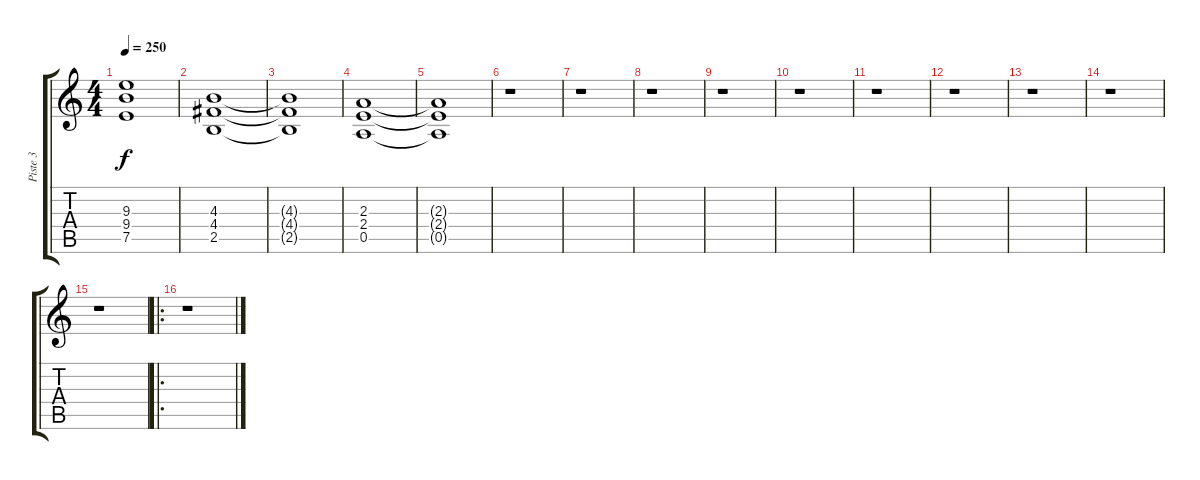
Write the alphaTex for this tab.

\track ("Piste 3" "Piste 3") {instrument distortionguitar}
\staff {score tabs}
\tuning (E4 B3 G3 D3 A2 E2) {hide}
\ts (4 4)
\tempo 250
\clef g2
\ks c
(9.3 9.4 7.5).1{dy f} |
(4.3 4.4 2.5).1 |
(4.3{t} 4.4{t} 2.5{t}).1 |
(2.3 2.4 0.5).1 |
(2.3{t} 2.4{t} 0.5{t}).1 |
r.1 |
r.1 |
r.1 |
r.1 |
r.1 |
r.1 |
r.1 |
r.1 |
r.1 |
r.1 |
\ro
r.1
